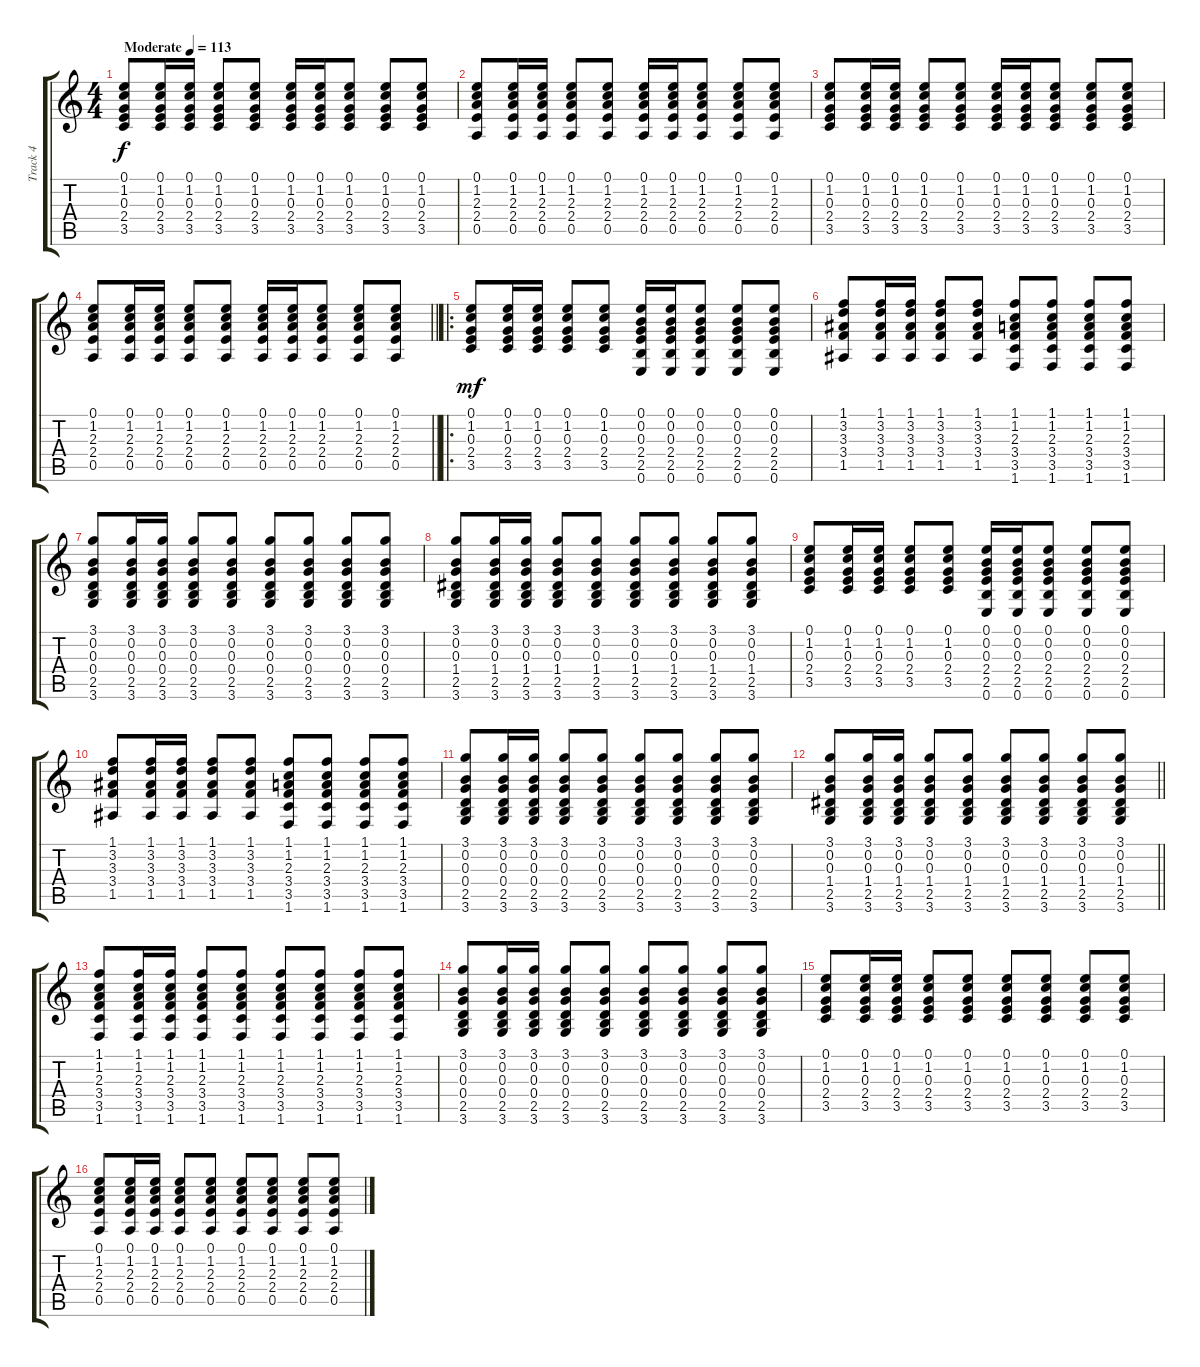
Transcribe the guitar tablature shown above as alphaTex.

\track ("Track 4" "Track 4") {instrument acousticguitarsteel}
\staff {score tabs}
\tuning (E4 B3 G3 D3 A2 E2) {hide}
\ts (4 4)
\tempo (113 "Moderate")
\clef g2
\ks c
(0.1 1.2 0.3 2.4 3.5).8{dy f instrument acousticguitarsteel} (0.1 1.2 0.3 2.4 3.5).16 (0.1 1.2 0.3 2.4 3.5).16 (0.1 1.2 0.3 2.4 3.5).8 (0.1 1.2 0.3 2.4 3.5).8 (0.1 1.2 0.3 2.4 3.5).16 (0.1 1.2 0.3 2.4 3.5).16 (0.1 1.2 0.3 2.4 3.5).8 (0.1 1.2 0.3 2.4 3.5).8 (0.1 1.2 0.3 2.4 3.5).8 |
(0.1 1.2 2.3 2.4 0.5).8 (0.1 1.2 2.3 2.4 0.5).16 (0.1 1.2 2.3 2.4 0.5).16 (0.1 1.2 2.3 2.4 0.5).8 (0.1 1.2 2.3 2.4 0.5).8 (0.1 1.2 2.3 2.4 0.5).16 (0.1 1.2 2.3 2.4 0.5).16 (0.1 1.2 2.3 2.4 0.5).8 (0.1 1.2 2.3 2.4 0.5).8 (0.1 1.2 2.3 2.4 0.5).8 |
(0.1 1.2 0.3 2.4 3.5).8 (0.1 1.2 0.3 2.4 3.5).16 (0.1 1.2 0.3 2.4 3.5).16 (0.1 1.2 0.3 2.4 3.5).8 (0.1 1.2 0.3 2.4 3.5).8 (0.1 1.2 0.3 2.4 3.5).16 (0.1 1.2 0.3 2.4 3.5).16 (0.1 1.2 0.3 2.4 3.5).8 (0.1 1.2 0.3 2.4 3.5).8 (0.1 1.2 0.3 2.4 3.5).8 |
\barLineRight lightlight
(0.1 1.2 2.3 2.4 0.5).8 (0.1 1.2 2.3 2.4 0.5).16 (0.1 1.2 2.3 2.4 0.5).16 (0.1 1.2 2.3 2.4 0.5).8 (0.1 1.2 2.3 2.4 0.5).8 (0.1 1.2 2.3 2.4 0.5).16 (0.1 1.2 2.3 2.4 0.5).16 (0.1 1.2 2.3 2.4 0.5).8 (0.1 1.2 2.3 2.4 0.5).8 (0.1 1.2 2.3 2.4 0.5).8 |
\ro
(0.1 1.2 0.3 2.4 3.5).8{dy mf} (0.1 1.2 0.3 2.4 3.5).16 (0.1 1.2 0.3 2.4 3.5).16 (0.1 1.2 0.3 2.4 3.5).8 (0.1 1.2 0.3 2.4 3.5).8 (0.1 0.2 0.3 2.4 2.5 0.6).16 (0.1 0.2 0.3 2.4 2.5 0.6).16 (0.1 0.2 0.3 2.4 2.5 0.6).8 (0.1 0.2 0.3 2.4 2.5 0.6).8 (0.1 0.2 0.3 2.4 2.5 0.6).8 |
(1.1 3.2 3.3 3.4 1.5).8 (1.1 3.2 3.3 3.4 1.5).16 (1.1 3.2 3.3 3.4 1.5).16 (1.1 3.2 3.3 3.4 1.5).8 (1.1 3.2 3.3 3.4 1.5).8 (1.1 1.2 2.3 3.4 3.5 1.6).8 (1.1 1.2 2.3 3.4 3.5 1.6).8 (1.1 1.2 2.3 3.4 3.5 1.6).8 (1.1 1.2 2.3 3.4 3.5 1.6).8 |
(3.1 0.2 0.3 0.4 2.5 3.6).8 (3.1 0.2 0.3 0.4 2.5 3.6).16 (3.1 0.2 0.3 0.4 2.5 3.6).16 (3.1 0.2 0.3 0.4 2.5 3.6).8 (3.1 0.2 0.3 0.4 2.5 3.6).8 (3.1 0.2 0.3 0.4 2.5 3.6).8 (3.1 0.2 0.3 0.4 2.5 3.6).8 (3.1 0.2 0.3 0.4 2.5 3.6).8 (3.1 0.2 0.3 0.4 2.5 3.6).8 |
(3.1 0.2 0.3 1.4 2.5 3.6).8 (3.1 0.2 0.3 1.4 2.5 3.6).16 (3.1 0.2 0.3 1.4 2.5 3.6).16 (3.1 0.2 0.3 1.4 2.5 3.6).8 (3.1 0.2 0.3 1.4 2.5 3.6).8 (3.1 0.2 0.3 1.4 2.5 3.6).8 (3.1 0.2 0.3 1.4 2.5 3.6).8 (3.1 0.2 0.3 1.4 2.5 3.6).8 (3.1 0.2 0.3 1.4 2.5 3.6).8 |
(0.1 1.2 0.3 2.4 3.5).8 (0.1 1.2 0.3 2.4 3.5).16 (0.1 1.2 0.3 2.4 3.5).16 (0.1 1.2 0.3 2.4 3.5).8 (0.1 1.2 0.3 2.4 3.5).8 (0.1 0.2 0.3 2.4 2.5 0.6).16 (0.1 0.2 0.3 2.4 2.5 0.6).16 (0.1 0.2 0.3 2.4 2.5 0.6).8 (0.1 0.2 0.3 2.4 2.5 0.6).8 (0.1 0.2 0.3 2.4 2.5 0.6).8 |
(1.1 3.2 3.3 3.4 1.5).8 (1.1 3.2 3.3 3.4 1.5).16 (1.1 3.2 3.3 3.4 1.5).16 (1.1 3.2 3.3 3.4 1.5).8 (1.1 3.2 3.3 3.4 1.5).8 (1.1 1.2 2.3 3.4 3.5 1.6).8 (1.1 1.2 2.3 3.4 3.5 1.6).8 (1.1 1.2 2.3 3.4 3.5 1.6).8 (1.1 1.2 2.3 3.4 3.5 1.6).8 |
(3.1 0.2 0.3 0.4 2.5 3.6).8 (3.1 0.2 0.3 0.4 2.5 3.6).16 (3.1 0.2 0.3 0.4 2.5 3.6).16 (3.1 0.2 0.3 0.4 2.5 3.6).8 (3.1 0.2 0.3 0.4 2.5 3.6).8 (3.1 0.2 0.3 0.4 2.5 3.6).8 (3.1 0.2 0.3 0.4 2.5 3.6).8 (3.1 0.2 0.3 0.4 2.5 3.6).8 (3.1 0.2 0.3 0.4 2.5 3.6).8 |
\barLineRight lightlight
(3.1 0.2 0.3 1.4 2.5 3.6).8 (3.1 0.2 0.3 1.4 2.5 3.6).16 (3.1 0.2 0.3 1.4 2.5 3.6).16 (3.1 0.2 0.3 1.4 2.5 3.6).8 (3.1 0.2 0.3 1.4 2.5 3.6).8 (3.1 0.2 0.3 1.4 2.5 3.6).8 (3.1 0.2 0.3 1.4 2.5 3.6).8 (3.1 0.2 0.3 1.4 2.5 3.6).8 (3.1 0.2 0.3 1.4 2.5 3.6).8 |
(1.1 1.2 2.3 3.4 3.5 1.6).8 (1.1 1.2 2.3 3.4 3.5 1.6).16 (1.1 1.2 2.3 3.4 3.5 1.6).16 (1.1 1.2 2.3 3.4 3.5 1.6).8 (1.1 1.2 2.3 3.4 3.5 1.6).8 (1.1 1.2 2.3 3.4 3.5 1.6).8 (1.1 1.2 2.3 3.4 3.5 1.6).8 (1.1 1.2 2.3 3.4 3.5 1.6).8 (1.1 1.2 2.3 3.4 3.5 1.6).8 |
(3.1 0.2 0.3 0.4 2.5 3.6).8 (3.1 0.2 0.3 0.4 2.5 3.6).16 (3.1 0.2 0.3 0.4 2.5 3.6).16 (3.1 0.2 0.3 0.4 2.5 3.6).8 (3.1 0.2 0.3 0.4 2.5 3.6).8 (3.1 0.2 0.3 0.4 2.5 3.6).8 (3.1 0.2 0.3 0.4 2.5 3.6).8 (3.1 0.2 0.3 0.4 2.5 3.6).8 (3.1 0.2 0.3 0.4 2.5 3.6).8 |
(0.1 1.2 0.3 2.4 3.5).8 (0.1 1.2 0.3 2.4 3.5).16 (0.1 1.2 0.3 2.4 3.5).16 (0.1 1.2 0.3 2.4 3.5).8 (0.1 1.2 0.3 2.4 3.5).8 (0.1 1.2 0.3 2.4 3.5).8 (0.1 1.2 0.3 2.4 3.5).8 (0.1 1.2 0.3 2.4 3.5).8 (0.1 1.2 0.3 2.4 3.5).8 |
(0.1 1.2 2.3 2.4 0.5).8 (0.1 1.2 2.3 2.4 0.5).16 (0.1 1.2 2.3 2.4 0.5).16 (0.1 1.2 2.3 2.4 0.5).8 (0.1 1.2 2.3 2.4 0.5).8 (0.1 1.2 2.3 2.4 0.5).8 (0.1 1.2 2.3 2.4 0.5).8 (0.1 1.2 2.3 2.4 0.5).8 (0.1 1.2 2.3 2.4 0.5).8
